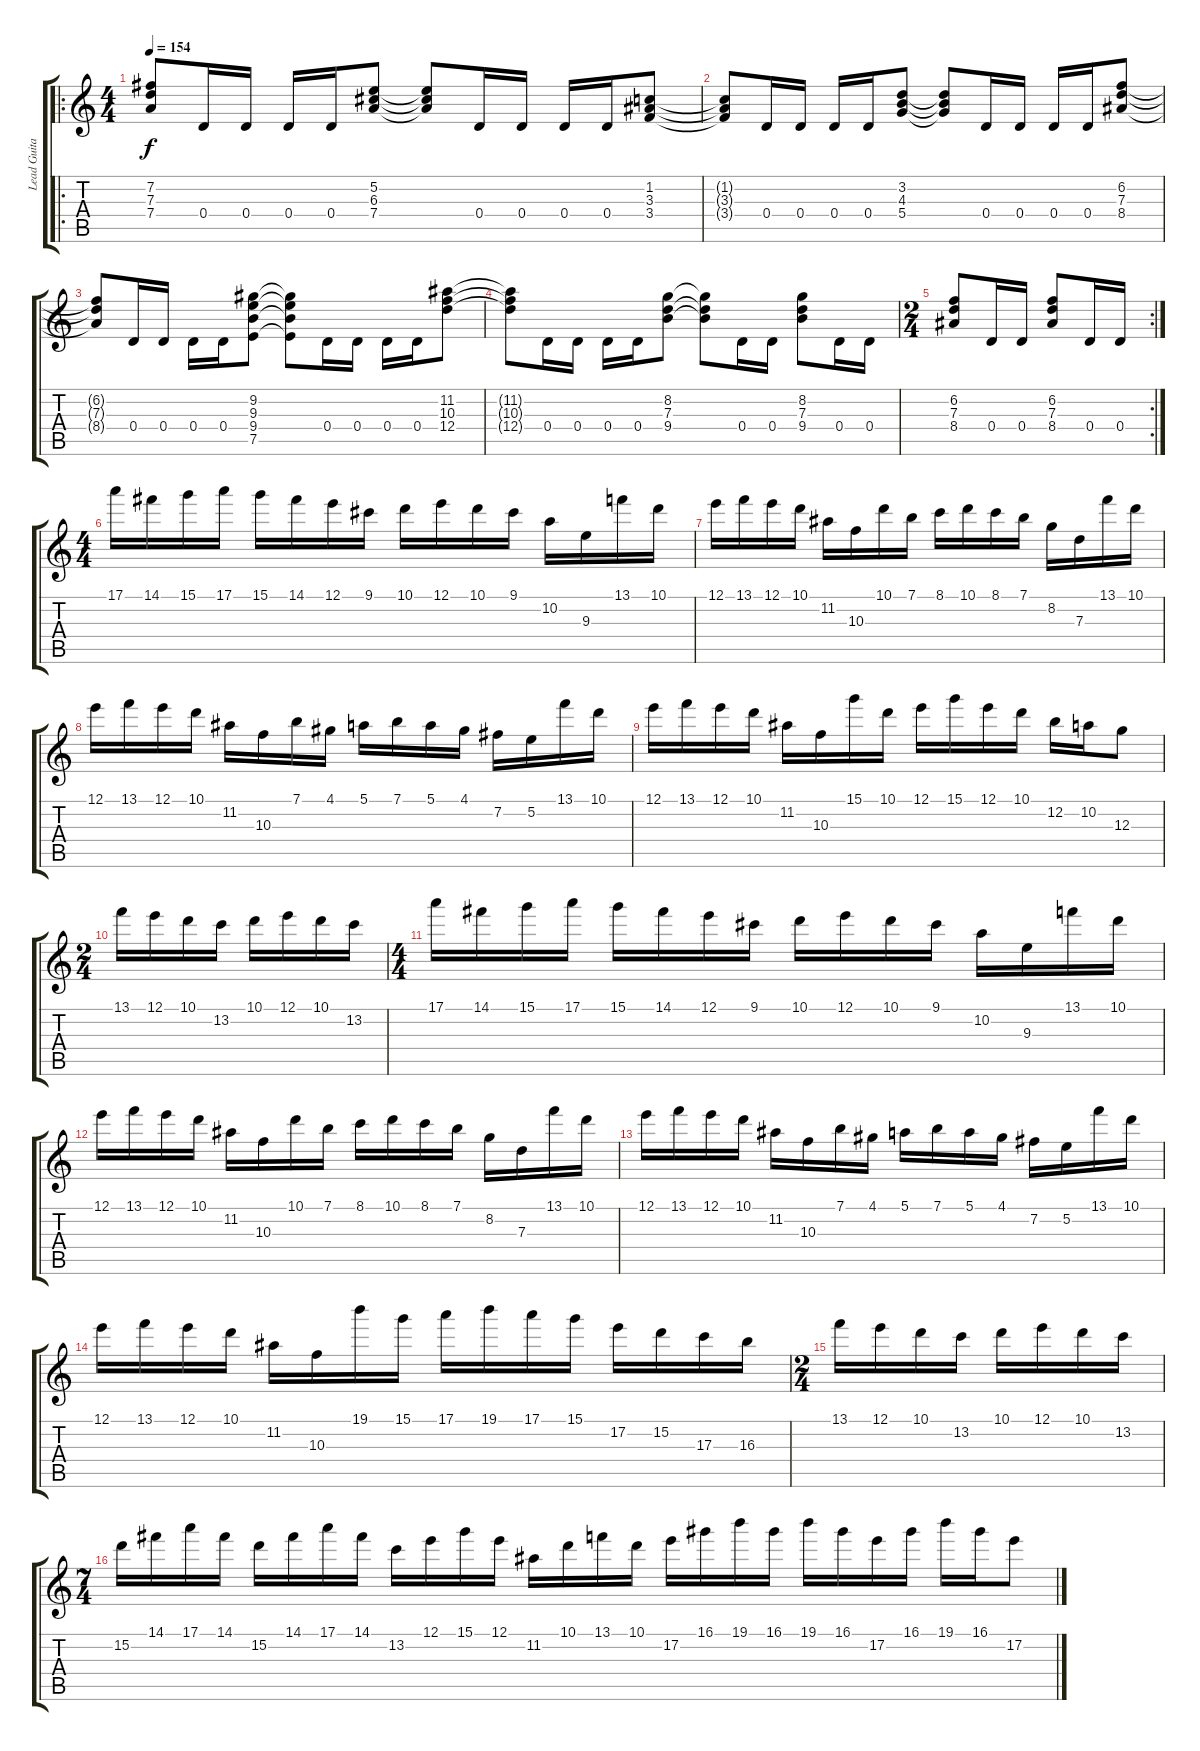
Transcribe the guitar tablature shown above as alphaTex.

\track ("Lead Guitar" "Lead Guita") {instrument distortionguitar}
\staff {score tabs}
\tuning (E4 B3 G3 D3 A2 E2) {hide}
\ro
\ts (4 4)
\tempo 154
\clef g2
\ks c
(7.2 7.3 7.4).8{dy f} 0.4.16 0.4.16 0.4.16 0.4.16 (5.2 6.3 7.4).8 (5.2{t} 6.3{t} 7.4{t}).8 0.4.16 0.4.16 0.4.16 0.4.16 (1.2 3.3 3.4).8 |
(1.2{t} 3.3{t} 3.4{t}).8 0.4.16 0.4.16 0.4.16 0.4.16 (3.2 4.3 5.4).8 (3.2{t} 4.3{t} 5.4{t}).8 0.4.16 0.4.16 0.4.16 0.4.16 (6.2 7.3 8.4).8 |
(6.2{t} 7.3{t} 8.4{t}).8 0.4.16 0.4.16 0.4.16 0.4.16 (9.2 9.3 9.4 7.5).8 (9.2{t} 9.3{t} 9.4{t} 7.5{t}).8 0.4.16 0.4.16 0.4.16 0.4.16 (11.2 10.3 12.4).8 |
(11.2{t} 10.3{t} 12.4{t}).8 0.4.16 0.4.16 0.4.16 0.4.16 (8.2 7.3 9.4).8 (8.2{t} 7.3{t} 9.4{t}).8 0.4.16 0.4.16 (8.2 7.3 9.4).8 0.4.16 0.4.16 |
\rc 2
\ts (2 4)
(6.2 7.3 8.4).8 0.4.16 0.4.16 (6.2 7.3 8.4).8 0.4.16 0.4.16 |
\ts (4 4)
17.1.16 14.1.16 15.1.16 17.1.16 15.1.16 14.1.16 12.1.16 9.1.16 10.1.16 12.1.16 10.1.16 9.1.16 10.2.16 9.3.16 13.1.16 10.1.16 |
12.1.16 13.1.16 12.1.16 10.1.16 11.2.16 10.3.16 10.1.16 7.1.16 8.1.16 10.1.16 8.1.16 7.1.16 8.2.16 7.3.16 13.1.16 10.1.16 |
12.1.16 13.1.16 12.1.16 10.1.16 11.2.16 10.3.16 7.1.16 4.1.16 5.1.16 7.1.16 5.1.16 4.1.16 7.2.16 5.2.16 13.1.16 10.1.16 |
12.1.16 13.1.16 12.1.16 10.1.16 11.2.16 10.3.16 15.1.16 10.1.16 12.1.16 15.1.16 12.1.16 10.1.16 12.2.16 10.2.16 12.3.8 |
\ts (2 4)
13.1.16 12.1.16 10.1.16 13.2.16 10.1.16 12.1.16 10.1.16 13.2.16 |
\ts (4 4)
17.1.16 14.1.16 15.1.16 17.1.16 15.1.16 14.1.16 12.1.16 9.1.16 10.1.16 12.1.16 10.1.16 9.1.16 10.2.16 9.3.16 13.1.16 10.1.16 |
12.1.16 13.1.16 12.1.16 10.1.16 11.2.16 10.3.16 10.1.16 7.1.16 8.1.16 10.1.16 8.1.16 7.1.16 8.2.16 7.3.16 13.1.16 10.1.16 |
12.1.16 13.1.16 12.1.16 10.1.16 11.2.16 10.3.16 7.1.16 4.1.16 5.1.16 7.1.16 5.1.16 4.1.16 7.2.16 5.2.16 13.1.16 10.1.16 |
12.1.16 13.1.16 12.1.16 10.1.16 11.2.16 10.3.16 19.1.16 15.1.16 17.1.16 19.1.16 17.1.16 15.1.16 17.2.16 15.2.16 17.3.16 16.3.16 |
\ts (2 4)
13.1.16 12.1.16 10.1.16 13.2.16 10.1.16 12.1.16 10.1.16 13.2.16 |
\ts (7 4)
15.2.16 14.1.16 17.1.16 14.1.16 15.2.16 14.1.16 17.1.16 14.1.16 13.2.16 12.1.16 15.1.16 12.1.16 11.2.16 10.1.16 13.1.16 10.1.16 17.2.16 16.1.16 19.1.16 16.1.16 19.1.16 16.1.16 17.2.16 16.1.16 19.1.16 16.1.16 17.2.8
